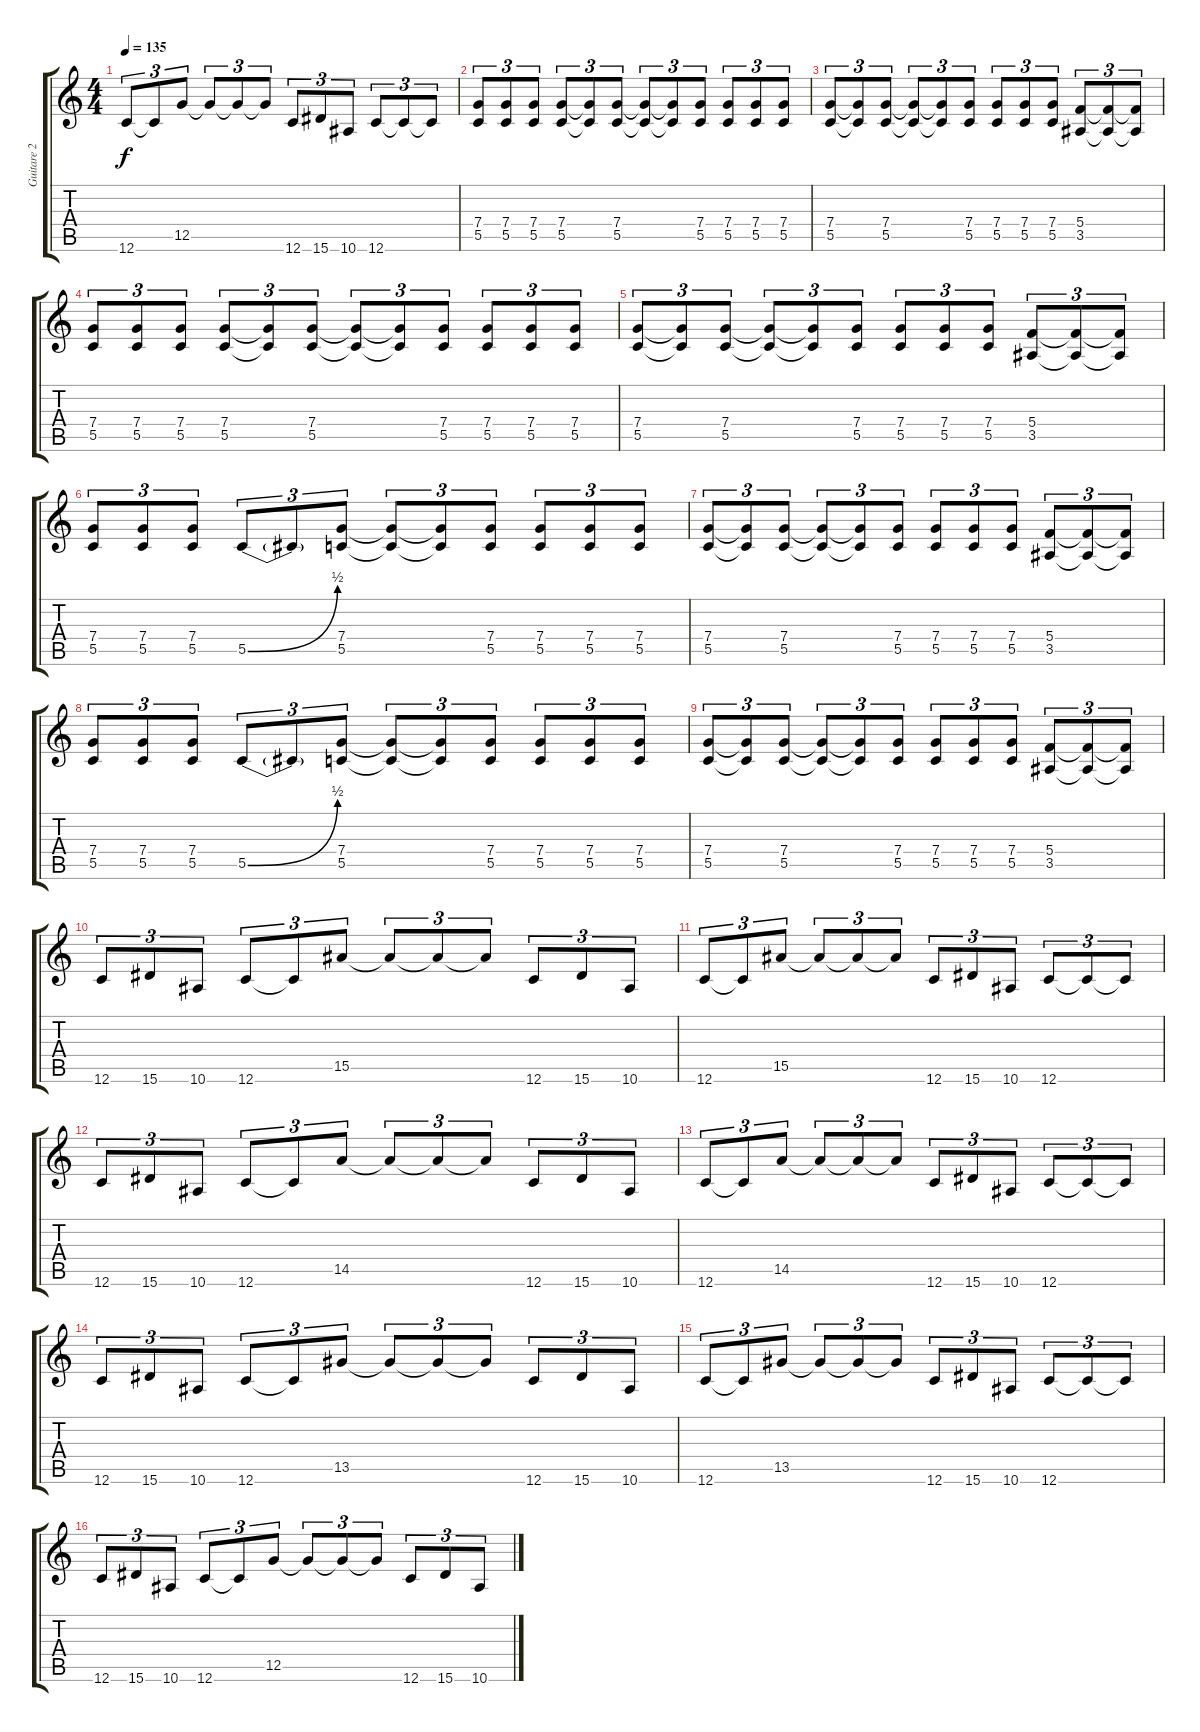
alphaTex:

\track ("Guitare 2" "Guitare 2") {instrument distortionguitar}
\staff {score tabs}
\tuning (E4 C4 G3 C3 G2 C2) {hide}
\ts (4 4)
\tempo 135
\clef g2
\ks c
12.6.8{tu (3 2) dy f} 12.6{t}.8{tu (3 2)} 12.5.8{tu (3 2)} 12.5{t}.8{tu (3 2)} 12.5{t}.8{tu (3 2)} 12.5{t}.8{tu (3 2)} 12.6.8{tu (3 2)} 15.6.8{tu (3 2)} 10.6.8{tu (3 2)} 12.6.8{tu (3 2)} 12.6{t}.8{tu (3 2)} 12.6{t}.8{tu (3 2)} |
(7.4 5.5).8{tu (3 2)} (7.4 5.5).8{tu (3 2)} (7.4 5.5).8{tu (3 2)} (7.4 5.5).8{tu (3 2)} (7.4{t} 5.5{t}).8{tu (3 2)} (7.4 5.5).8{tu (3 2)} (7.4{t} 5.5{t}).8{tu (3 2)} (7.4{t} 5.5{t}).8{tu (3 2)} (7.4 5.5).8{tu (3 2)} (7.4 5.5).8{tu (3 2)} (7.4 5.5).8{tu (3 2)} (7.4 5.5).8{tu (3 2)} |
(7.4 5.5).8{tu (3 2)} (7.4{t} 5.5{t}).8{tu (3 2)} (7.4 5.5).8{tu (3 2)} (7.4{t} 5.5{t}).8{tu (3 2)} (7.4{t} 5.5{t}).8{tu (3 2)} (7.4 5.5).8{tu (3 2)} (7.4 5.5).8{tu (3 2)} (7.4 5.5).8{tu (3 2)} (7.4 5.5).8{tu (3 2)} (5.4 3.5).8{tu (3 2)} (5.4{t} 3.5{t}).8{tu (3 2)} (5.4{t} 3.5{t}).8{tu (3 2)} |
(7.4 5.5).8{tu (3 2)} (7.4 5.5).8{tu (3 2)} (7.4 5.5).8{tu (3 2)} (7.4 5.5).8{tu (3 2)} (7.4{t} 5.5{t}).8{tu (3 2)} (7.4 5.5).8{tu (3 2)} (7.4{t} 5.5{t}).8{tu (3 2)} (7.4{t} 5.5{t}).8{tu (3 2)} (7.4 5.5).8{tu (3 2)} (7.4 5.5).8{tu (3 2)} (7.4 5.5).8{tu (3 2)} (7.4 5.5).8{tu (3 2)} |
(7.4 5.5).8{tu (3 2)} (7.4{t} 5.5{t}).8{tu (3 2)} (7.4 5.5).8{tu (3 2)} (7.4{t} 5.5{t}).8{tu (3 2)} (7.4{t} 5.5{t}).8{tu (3 2)} (7.4 5.5).8{tu (3 2)} (7.4 5.5).8{tu (3 2)} (7.4 5.5).8{tu (3 2)} (7.4 5.5).8{tu (3 2)} (5.4 3.5).8{tu (3 2)} (5.4{t} 3.5{t}).8{tu (3 2)} (5.4{t} 3.5{t}).8{tu (3 2)} |
(7.4 5.5).8{tu (3 2)} (7.4 5.5).8{tu (3 2)} (7.4 5.5).8{tu (3 2)} 5.5{be (bend 0 0 60 2)}.8{tu (3 2)} 5.5{t}.8{tu (3 2)} (7.4 5.5).8{tu (3 2)} (7.4{t} 5.5{t}).8{tu (3 2)} (7.4{t} 5.5{t}).8{tu (3 2)} (7.4 5.5).8{tu (3 2)} (7.4 5.5).8{tu (3 2)} (7.4 5.5).8{tu (3 2)} (7.4 5.5).8{tu (3 2)} |
(7.4 5.5).8{tu (3 2)} (7.4{t} 5.5{t}).8{tu (3 2)} (7.4 5.5).8{tu (3 2)} (7.4{t} 5.5{t}).8{tu (3 2)} (7.4{t} 5.5{t}).8{tu (3 2)} (7.4 5.5).8{tu (3 2)} (7.4 5.5).8{tu (3 2)} (7.4 5.5).8{tu (3 2)} (7.4 5.5).8{tu (3 2)} (5.4 3.5).8{tu (3 2)} (5.4{t} 3.5{t}).8{tu (3 2)} (5.4{t} 3.5{t}).8{tu (3 2)} |
(7.4 5.5).8{tu (3 2)} (7.4 5.5).8{tu (3 2)} (7.4 5.5).8{tu (3 2)} 5.5{be (bend 0 0 60 2)}.8{tu (3 2)} 5.5{t}.8{tu (3 2)} (7.4 5.5).8{tu (3 2)} (7.4{t} 5.5{t}).8{tu (3 2)} (7.4{t} 5.5{t}).8{tu (3 2)} (7.4 5.5).8{tu (3 2)} (7.4 5.5).8{tu (3 2)} (7.4 5.5).8{tu (3 2)} (7.4 5.5).8{tu (3 2)} |
(7.4 5.5).8{tu (3 2)} (7.4{t} 5.5{t}).8{tu (3 2)} (7.4 5.5).8{tu (3 2)} (7.4{t} 5.5{t}).8{tu (3 2)} (7.4{t} 5.5{t}).8{tu (3 2)} (7.4 5.5).8{tu (3 2)} (7.4 5.5).8{tu (3 2)} (7.4 5.5).8{tu (3 2)} (7.4 5.5).8{tu (3 2)} (5.4 3.5).8{tu (3 2)} (5.4{t} 3.5{t}).8{tu (3 2)} (5.4{t} 3.5{t}).8{tu (3 2)} |
12.6.8{tu (3 2)} 15.6.8{tu (3 2)} 10.6.8{tu (3 2)} 12.6.8{tu (3 2)} 12.6{t}.8{tu (3 2)} 15.5.8{tu (3 2)} 15.5{t}.8{tu (3 2)} 15.5{t}.8{tu (3 2)} 15.5{t}.8{tu (3 2)} 12.6.8{tu (3 2)} 15.6.8{tu (3 2)} 10.6.8{tu (3 2)} |
12.6.8{tu (3 2)} 12.6{t}.8{tu (3 2)} 15.5.8{tu (3 2)} 15.5{t}.8{tu (3 2)} 15.5{t}.8{tu (3 2)} 15.5{t}.8{tu (3 2)} 12.6.8{tu (3 2)} 15.6.8{tu (3 2)} 10.6.8{tu (3 2)} 12.6.8{tu (3 2)} 12.6{t}.8{tu (3 2)} 12.6{t}.8{tu (3 2)} |
12.6.8{tu (3 2)} 15.6.8{tu (3 2)} 10.6.8{tu (3 2)} 12.6.8{tu (3 2)} 12.6{t}.8{tu (3 2)} 14.5.8{tu (3 2)} 14.5{t}.8{tu (3 2)} 14.5{t}.8{tu (3 2)} 14.5{t}.8{tu (3 2)} 12.6.8{tu (3 2)} 15.6.8{tu (3 2)} 10.6.8{tu (3 2)} |
12.6.8{tu (3 2)} 12.6{t}.8{tu (3 2)} 14.5.8{tu (3 2)} 14.5{t}.8{tu (3 2)} 14.5{t}.8{tu (3 2)} 14.5{t}.8{tu (3 2)} 12.6.8{tu (3 2)} 15.6.8{tu (3 2)} 10.6.8{tu (3 2)} 12.6.8{tu (3 2)} 12.6{t}.8{tu (3 2)} 12.6{t}.8{tu (3 2)} |
12.6.8{tu (3 2)} 15.6.8{tu (3 2)} 10.6.8{tu (3 2)} 12.6.8{tu (3 2)} 12.6{t}.8{tu (3 2)} 13.5.8{tu (3 2)} 13.5{t}.8{tu (3 2)} 13.5{t}.8{tu (3 2)} 13.5{t}.8{tu (3 2)} 12.6.8{tu (3 2)} 15.6.8{tu (3 2)} 10.6.8{tu (3 2)} |
12.6.8{tu (3 2)} 12.6{t}.8{tu (3 2)} 13.5.8{tu (3 2)} 13.5{t}.8{tu (3 2)} 13.5{t}.8{tu (3 2)} 13.5{t}.8{tu (3 2)} 12.6.8{tu (3 2)} 15.6.8{tu (3 2)} 10.6.8{tu (3 2)} 12.6.8{tu (3 2)} 12.6{t}.8{tu (3 2)} 12.6{t}.8{tu (3 2)} |
12.6.8{tu (3 2)} 15.6.8{tu (3 2)} 10.6.8{tu (3 2)} 12.6.8{tu (3 2)} 12.6{t}.8{tu (3 2)} 12.5.8{tu (3 2)} 12.5{t}.8{tu (3 2)} 12.5{t}.8{tu (3 2)} 12.5{t}.8{tu (3 2)} 12.6.8{tu (3 2)} 15.6.8{tu (3 2)} 10.6.8{tu (3 2)}
